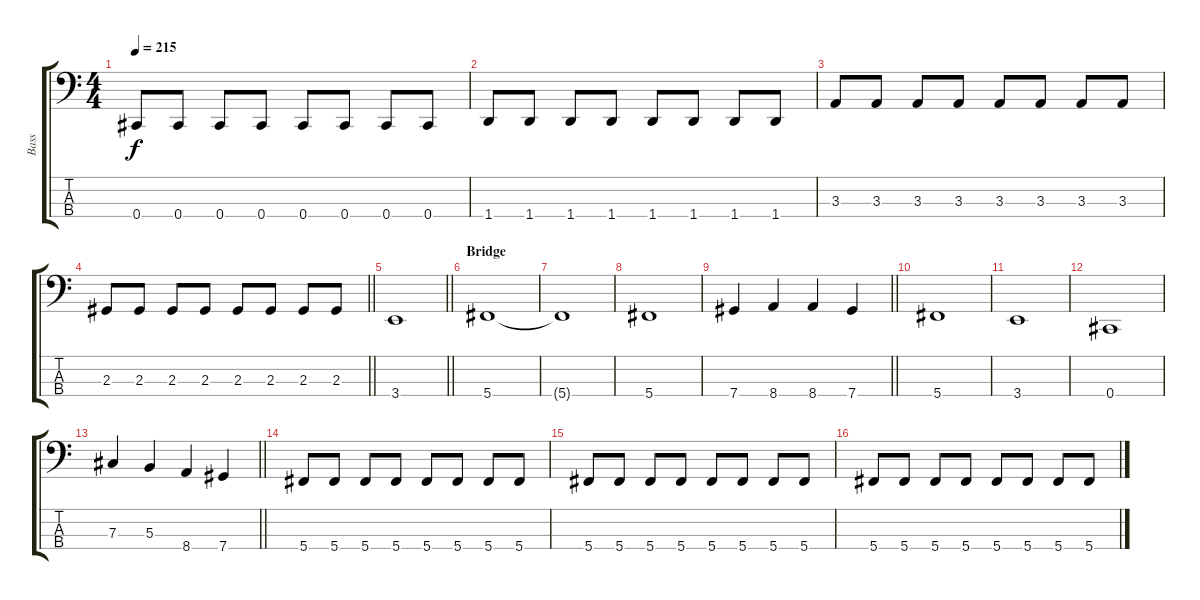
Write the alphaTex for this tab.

\track ("Bass" "Bass") {instrument electricbassfinger}
\staff {score tabs}
\tuning (E2 B1 Gb1 Db1) {hide}
\ts (4 4)
\section ("" "")
\tempo 215
\clef f4
\ks c
0.4.8{dy f} 0.4.8 0.4.8 0.4.8 0.4.8 0.4.8 0.4.8 0.4.8 |
1.4.8 1.4.8 1.4.8 1.4.8 1.4.8 1.4.8 1.4.8 1.4.8 |
3.3.8 3.3.8 3.3.8 3.3.8 3.3.8 3.3.8 3.3.8 3.3.8 |
\barLineRight lightlight
2.3.8 2.3.8 2.3.8 2.3.8 2.3.8 2.3.8 2.3.8 2.3.8 |
\section ("" "")
\barLineRight lightlight
3.4.1 |
\section ("" "Bridge")
5.4.1 |
5.4{t}.1 |
5.4.1 |
\barLineRight lightlight
7.4.4 8.4.4 8.4.4 7.4.4 |
\section ("" "")
5.4.1 |
3.4.1 |
0.4.1 |
\barLineRight lightlight
7.3.4 5.3.4 8.4.4 7.4.4 |
\section ("" "")
5.4.8 5.4.8 5.4.8 5.4.8 5.4.8 5.4.8 5.4.8 5.4.8 |
5.4.8 5.4.8 5.4.8 5.4.8 5.4.8 5.4.8 5.4.8 5.4.8 |
5.4.8 5.4.8 5.4.8 5.4.8 5.4.8 5.4.8 5.4.8 5.4.8
